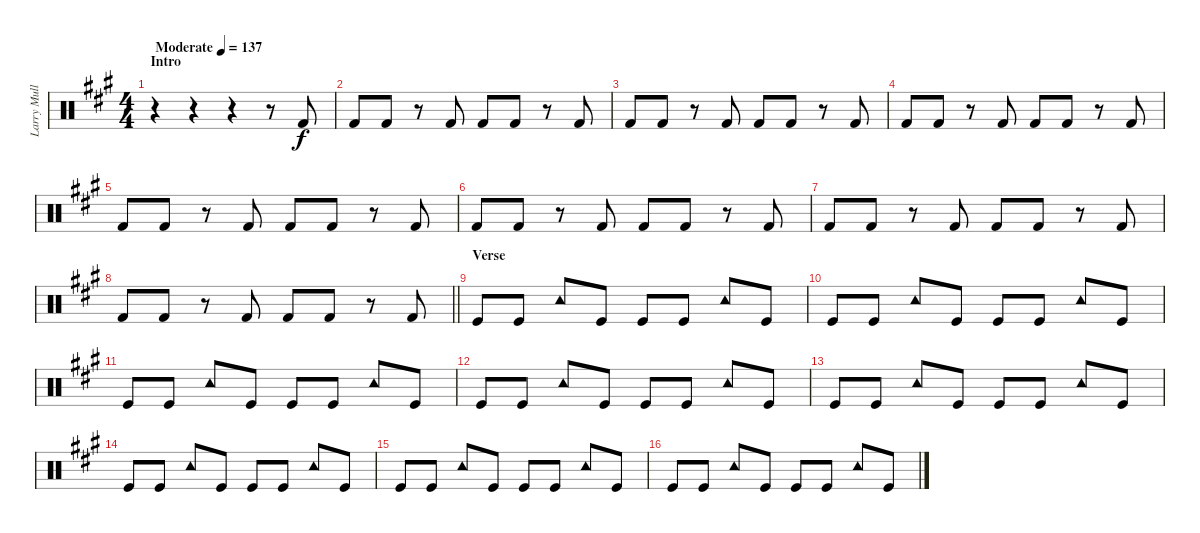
\track ("Larry Mullen Jr." "Larry Mull") {instrument percussion}
\staff {score}
\articulation defaults
\ts (4 4)
\section ("" "Intro")
\tempo (137 "Moderate")
\clef neutral
\ks a
r.4{dy f} r.4 r.4 r.8 "Kick (hit) 2".8 |
"Kick (hit) 2".8 "Kick (hit) 2".8 r.8 "Kick (hit) 2".8 "Kick (hit) 2".8 "Kick (hit) 2".8 r.8 "Kick (hit) 2".8 |
"Kick (hit) 2".8 "Kick (hit) 2".8 r.8 "Kick (hit) 2".8 "Kick (hit) 2".8 "Kick (hit) 2".8 r.8 "Kick (hit) 2".8 |
"Kick (hit) 2".8 "Kick (hit) 2".8 r.8 "Kick (hit) 2".8 "Kick (hit) 2".8 "Kick (hit) 2".8 r.8 "Kick (hit) 2".8 |
"Kick (hit) 2".8 "Kick (hit) 2".8 r.8 "Kick (hit) 2".8 "Kick (hit) 2".8 "Kick (hit) 2".8 r.8 "Kick (hit) 2".8 |
"Kick (hit) 2".8 "Kick (hit) 2".8 r.8 "Kick (hit) 2".8 "Kick (hit) 2".8 "Kick (hit) 2".8 r.8 "Kick (hit) 2".8 |
"Kick (hit) 2".8 "Kick (hit) 2".8 r.8 "Kick (hit) 2".8 "Kick (hit) 2".8 "Kick (hit) 2".8 r.8 "Kick (hit) 2".8 |
\barLineRight lightlight "Kick (hit) 2".8 "Kick (hit) 2".8
r.8 "Kick (hit) 2".8 "Kick (hit) 2".8 "Kick (hit) 2".8 r.8 "Kick (hit) 2".8 |
\section ("" "Verse")
"Kick (hit)".8 "Kick (hit)".8 "Tambourine (hit)".8 "Kick (hit)".8 "Kick (hit)".8 "Kick (hit)".8 "Tambourine (hit)".8 "Kick (hit)".8 |
"Kick (hit)".8 "Kick (hit)".8 "Tambourine (hit)".8 "Kick (hit)".8 "Kick (hit)".8 "Kick (hit)".8 "Tambourine (hit)".8 "Kick (hit)".8 |
"Kick (hit)".8 "Kick (hit)".8 "Tambourine (hit)".8 "Kick (hit)".8 "Kick (hit)".8 "Kick (hit)".8 "Tambourine (hit)".8 "Kick (hit)".8 |
"Kick (hit)".8 "Kick (hit)".8 "Tambourine (hit)".8 "Kick (hit)".8 "Kick (hit)".8 "Kick (hit)".8 "Tambourine (hit)".8 "Kick (hit)".8 |
"Kick (hit)".8 "Kick (hit)".8 "Tambourine (hit)".8 "Kick (hit)".8 "Kick (hit)".8 "Kick (hit)".8 "Tambourine (hit)".8 "Kick (hit)".8 |
"Kick (hit)".8 "Kick (hit)".8 "Tambourine (hit)".8 "Kick (hit)".8 "Kick (hit)".8 "Kick (hit)".8 "Tambourine (hit)".8 "Kick (hit)".8 |
"Kick (hit)".8 "Kick (hit)".8 "Tambourine (hit)".8 "Kick (hit)".8 "Kick (hit)".8 "Kick (hit)".8 "Tambourine (hit)".8 "Kick (hit)".8 |
"Kick (hit)".8 "Kick (hit)".8 "Tambourine (hit)".8 "Kick (hit)".8 "Kick (hit)".8 "Kick (hit)".8 "Tambourine (hit)".8 "Kick (hit)".8
